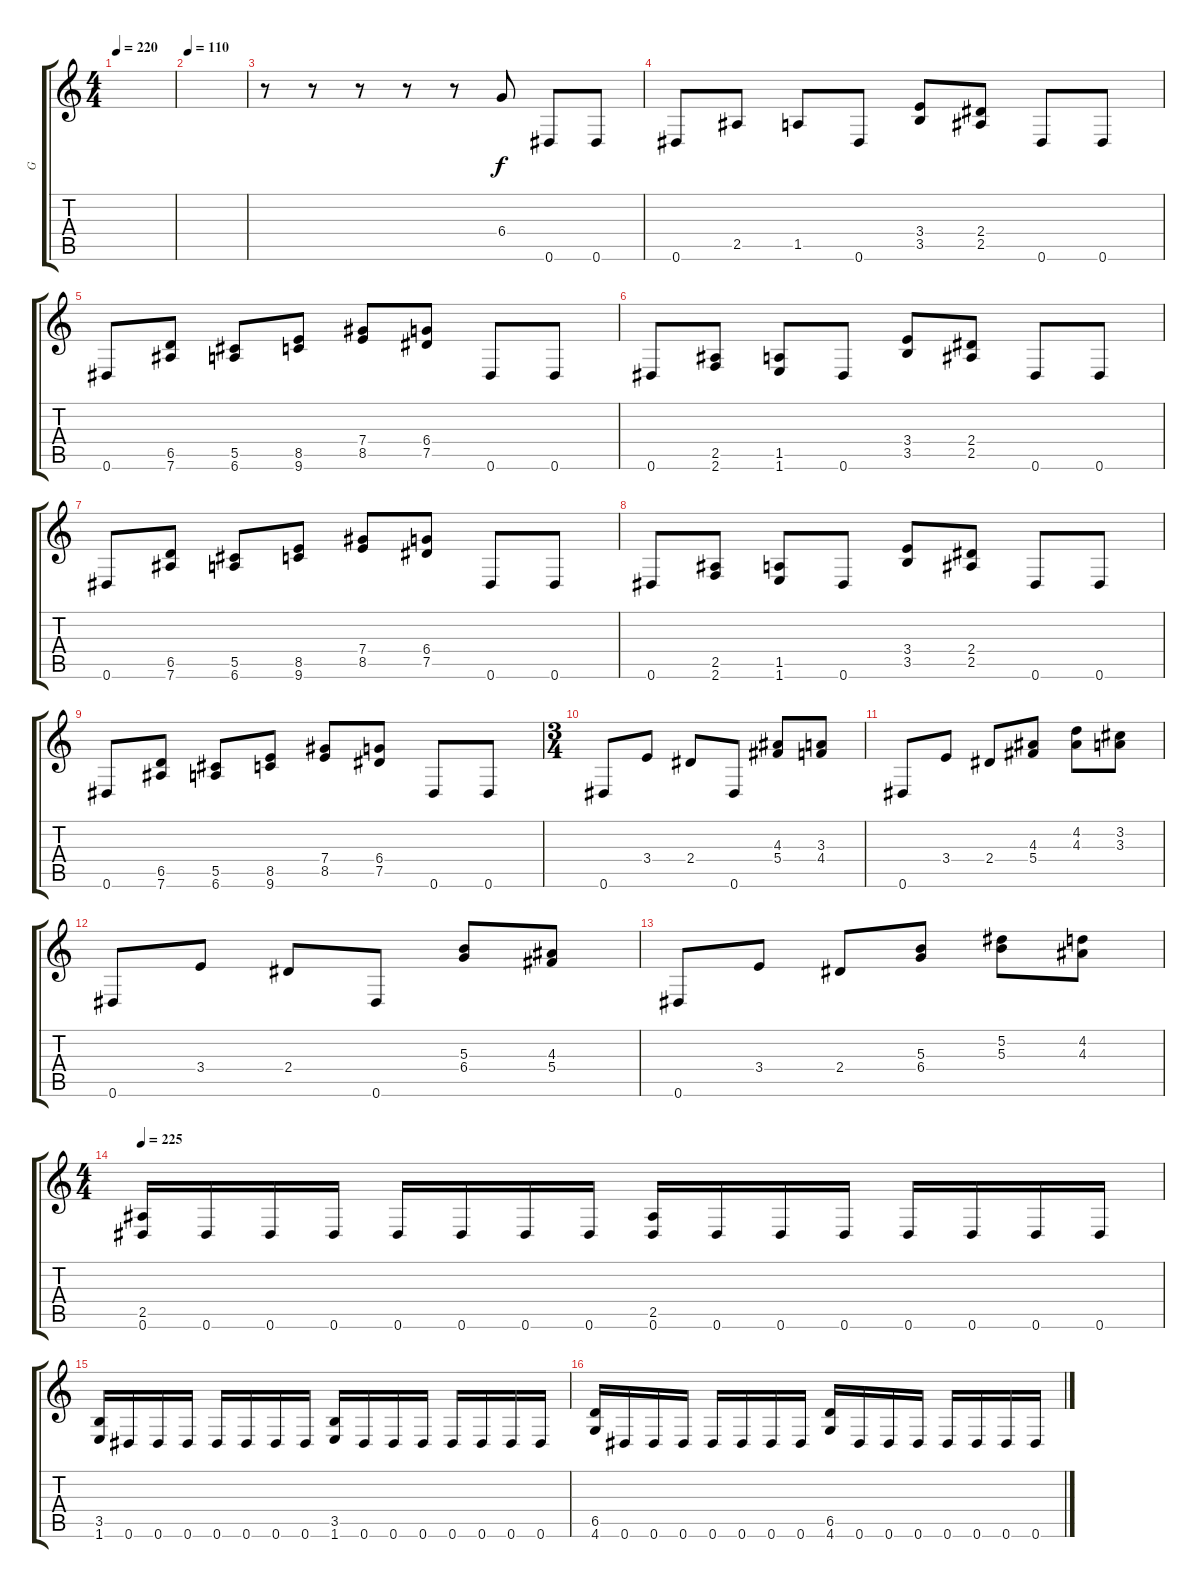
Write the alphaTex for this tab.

\track ("G" "G") {instrument distortionguitar}
\staff {score tabs}
\tuning (Eb4 Bb3 Gb3 Db3 Ab2 Eb2) {hide}
\ts (4 4)
\tempo 220
\clef g2
\ks c
|
\tempo 110
|
r.8 r.8 r.8 r.8 r.8 6.4.8 0.6.8 0.6.8 |
0.6.8 2.5.8 1.5.8 0.6.8 (3.4 3.5).8 (2.4 2.5).8 0.6.8 0.6.8 |
0.6.8 (6.5 7.6).8 (5.5 6.6).8 (8.5 9.6).8 (7.4 8.5).8 (6.4 7.5).8 0.6.8 0.6.8 |
0.6.8 (2.5 2.6).8 (1.5 1.6).8 0.6.8 (3.4 3.5).8 (2.4 2.5).8 0.6.8 0.6.8 |
0.6.8 (6.5 7.6).8 (5.5 6.6).8 (8.5 9.6).8 (7.4 8.5).8 (6.4 7.5).8 0.6.8 0.6.8 |
0.6.8 (2.5 2.6).8 (1.5 1.6).8 0.6.8 (3.4 3.5).8 (2.4 2.5).8 0.6.8 0.6.8 |
0.6.8 (6.5 7.6).8 (5.5 6.6).8 (8.5 9.6).8 (7.4 8.5).8 (6.4 7.5).8 0.6.8 0.6.8 |
\ts (3 4)
0.6.8 3.4.8 2.4.8 0.6.8 (4.3 5.4).8 (3.3 4.4).8 |
0.6.8 3.4.8 2.4.8 (4.3 5.4).8 (4.2 4.3).8 (3.2 3.3).8 |
0.6.8 3.4.8 2.4.8 0.6.8 (5.3 6.4).8 (4.3 5.4).8 |
0.6.8 3.4.8 2.4.8 (5.3 6.4).8 (5.2 5.3).8 (4.2 4.3).8 |
\ts (4 4)
\tempo 225
(2.5 0.6).16 0.6.16 0.6.16 0.6.16 0.6.16 0.6.16 0.6.16 0.6.16 (2.5 0.6).16 0.6.16 0.6.16 0.6.16 0.6.16 0.6.16 0.6.16 0.6.16 |
(3.5 1.6).16 0.6.16 0.6.16 0.6.16 0.6.16 0.6.16 0.6.16 0.6.16 (3.5 1.6).16 0.6.16 0.6.16 0.6.16 0.6.16 0.6.16 0.6.16 0.6.16 |
(6.5 4.6).16 0.6.16 0.6.16 0.6.16 0.6.16 0.6.16 0.6.16 0.6.16 (6.5 4.6).16 0.6.16 0.6.16 0.6.16 0.6.16 0.6.16 0.6.16 0.6.16
